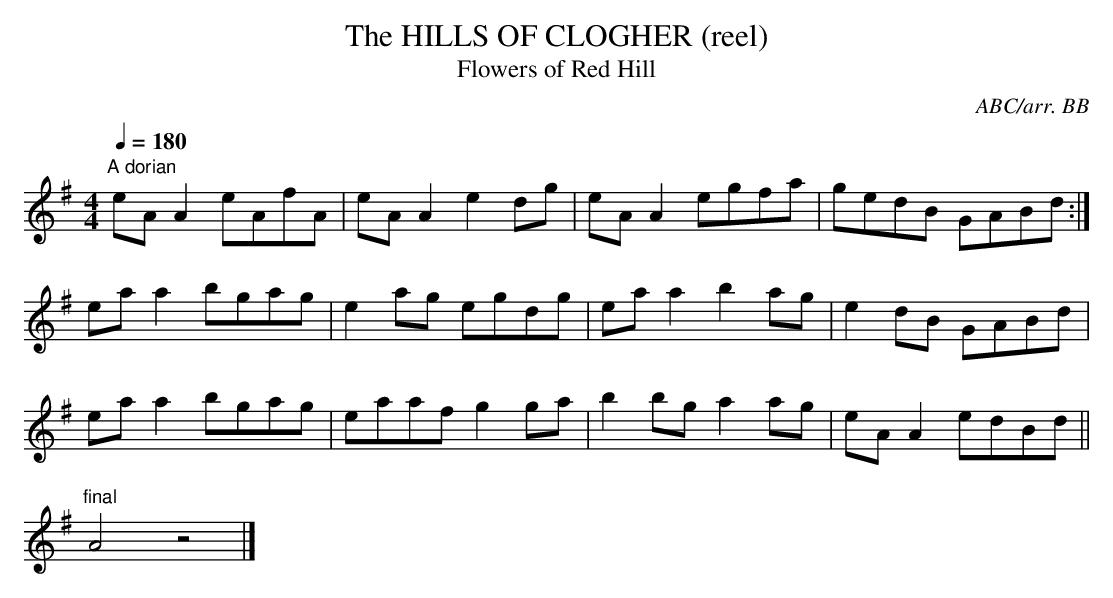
X:1
T:The HILLS OF CLOGHER (reel)
T:Flowers of Red Hill
C:ABC/arr. BB
Q:1/4=180
M:4/4
L:1/8
K:G
"A dorian"
eAA2 eAfA|eAA2 e2dg|eAA2 egfa|gedB GABd :|
eaa2 bgag|e2ag egdg|eaa2 b2ag|e2dB GABd|
eaa2 bgag|eaaf g2ga|b2bg a2ag|eAA2 edBd ||
"final"A4z4|]
